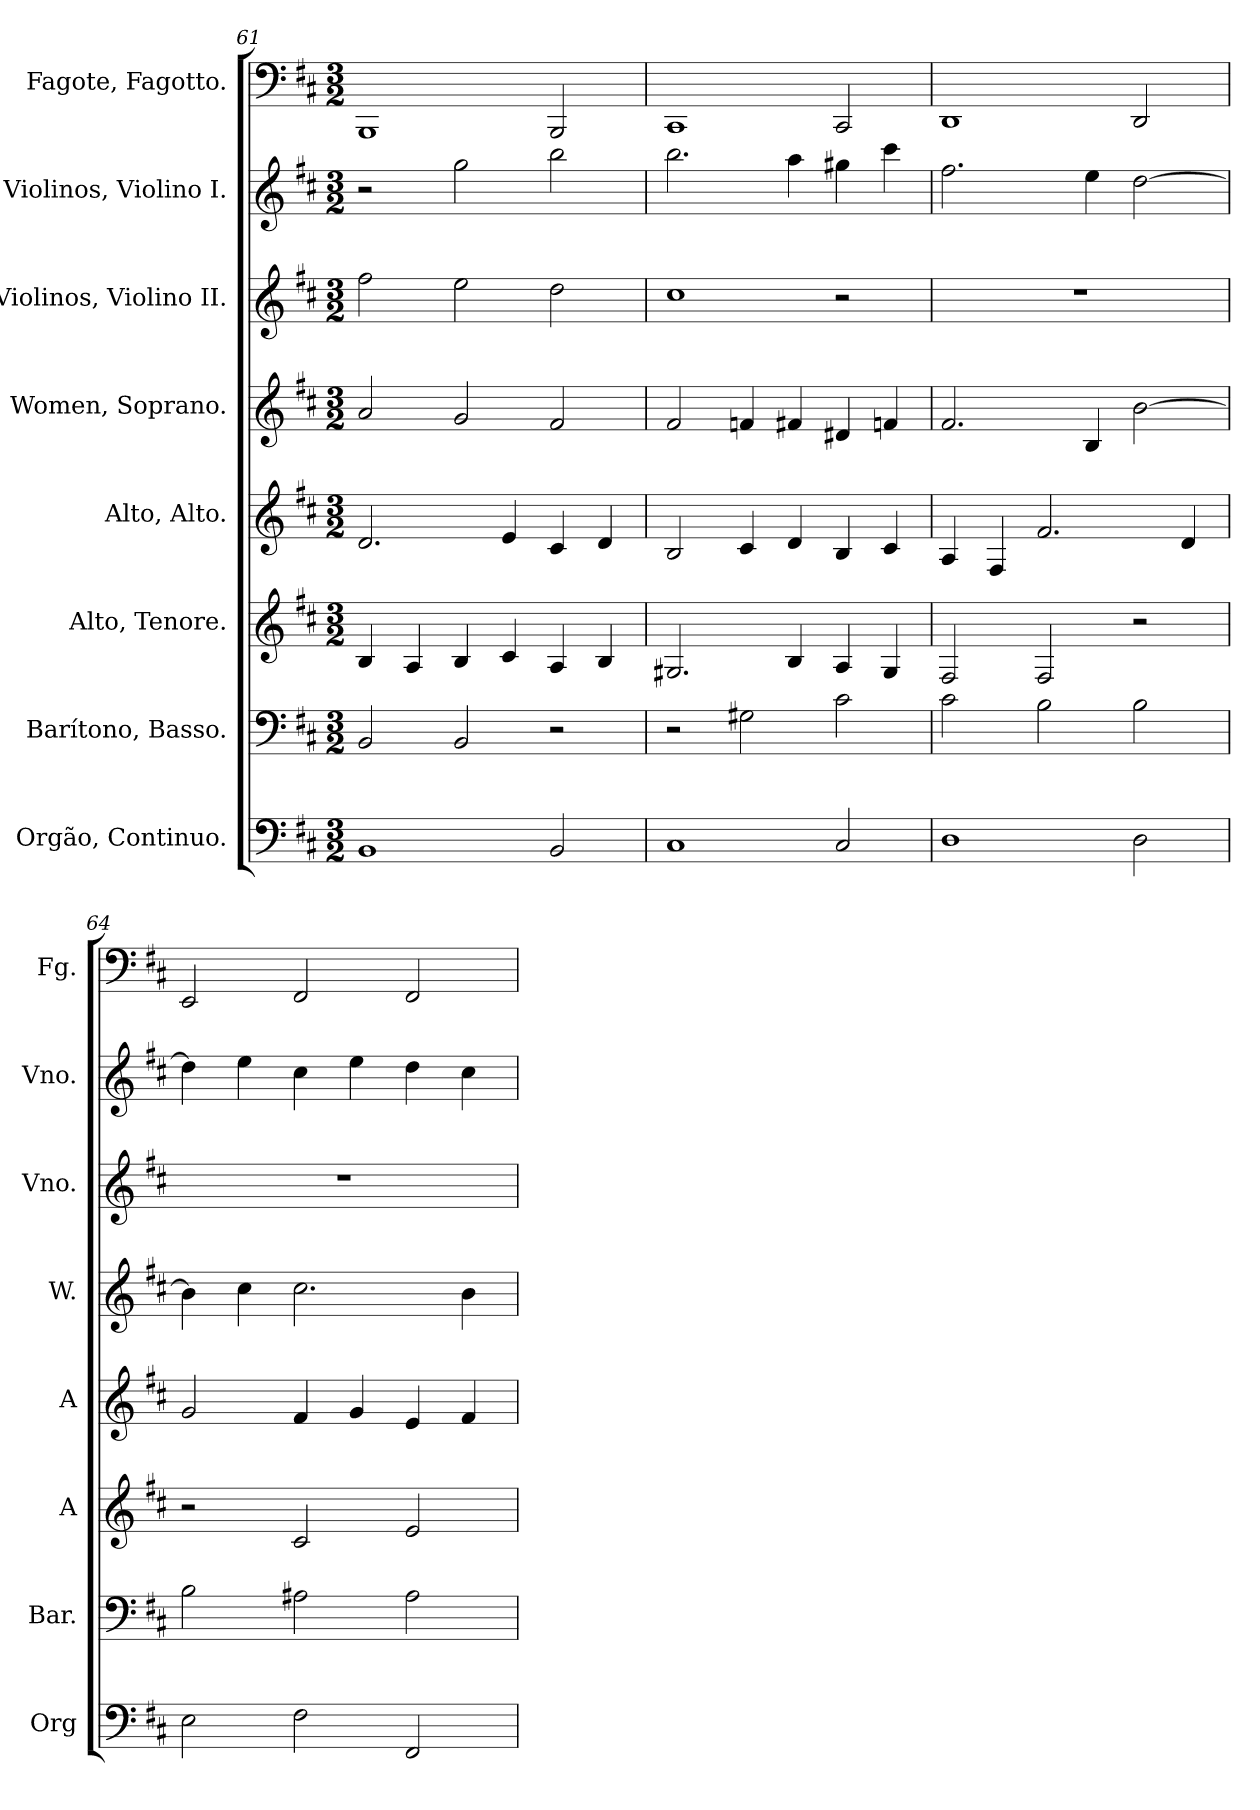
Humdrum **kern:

**kern	**kern	**kern	**kern	**kern	**kern	**kern	**kern
*part8	*part7	*part6	*part5	*part4	*part3	*part2	*part1
*staff8	*staff7	*staff6	*staff5	*staff4	*staff3	*staff2	*staff1
*I"Orgão, Continuo.	*I"Barítono, Basso.	*I"Alto, Tenore.	*I"Alto, Alto.	*I"Women, Soprano.	*I"Violinos, Violino II.	*I"Violinos, Violino I.	*I"Fagote, Fagotto.
*I'Org	*I'Bar.	*I'A	*I'A	*I'W.	*I'Vno.	*I'Vno.	*I'Fg.
!!LO:PB:g=z
*clefF4	*clefF4	*clefG2	*clefG2	*clefG2	*clefG2	*clefG2	*clefF4
*k[f#c#]	*k[f#c#]	*k[f#c#]	*k[f#c#]	*k[f#c#]	*k[f#c#]	*k[f#c#]	*k[f#c#]
*M3/2	*M3/2	*M3/2	*M3/2	*M3/2	*M3/2	*M3/2	*M3/2
=61	=61	=61	=61	=61	=61	=61	=61
1BB	2BB/	4B/	2.d/	2a/	2ff#\	2r	1BBB
.	.	4A/	.	.	.	.	.
.	2BB/	4B/	.	2g/	2ee\	2gg\	.
.	.	4c#/	4e/	.	.	.	.
2BB/	2r	4A/	4c#/	2f#/	2dd\	2bb\	2BBB/
.	.	4B/	4d/	.	.	.	.
=62	=62	=62	=62	=62	=62	=62	=62
1C#	2r	2.G#X/	2B/	2f#/	1cc#	2.bb\	1CC#
.	2G#X\	.	4c#/	4fn/	.	.	.
.	.	4B/	4d/	4f#X/	.	4aa\	.
2C#/	2c#\	4A/	4B/	4d#X/	2r	4gg#X\	2CC#/
.	.	4G#/	4c#/	4fn/	.	4ccc#\	.
=63	=63	=63	=63	=63	=63	=63	=63
1D	2c#\	2F#/	4A/	2.f#/	1.r	2.ff#\	1DD
.	.	.	4F#/	.	.	.	.
.	2B\	2F#/	2.f#/	.	.	.	.
.	.	.	.	4B/	.	4ee\	.
2D\	2B\	2r	.	[2b\	.	[2dd\	2DD/
.	.	.	4d/	.	.	.	.
=64	=64	=64	=64	=64	=64	=64	=64
2E\	2B\	2r	2g/	4b\]	1.r	4dd\]	2EE/
.	.	.	.	4cc#\	.	4ee\	.
2F#\	2A#X\	2c#/	4f#/	2.cc#\	.	4cc#\	2FF#/
.	.	.	4g/	.	.	4ee\	.
2FF#/	2A#\	2e/	4e/	.	.	4dd\	2FF#/
.	.	.	4f#/	4b\	.	4cc#\	.
=	=	=	=	=	=	=	=
*-	*-	*-	*-	*-	*-	*-	*-
